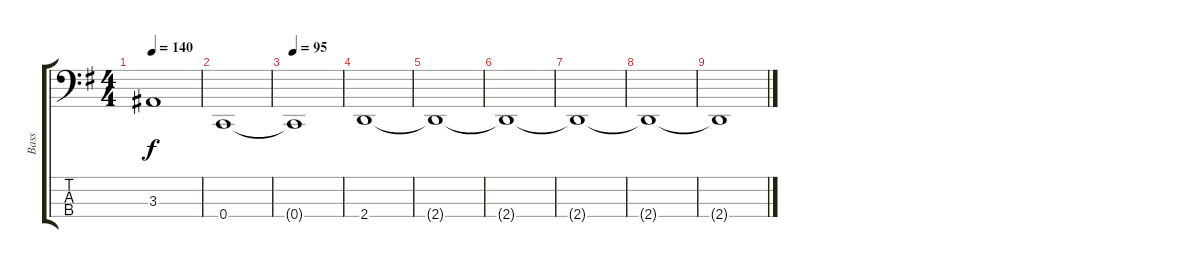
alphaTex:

\track ("Bass" "Bass") {instrument electricbassfinger}
\staff {score tabs}
\tuning (F2 C2 G1 C1) {hide}
\ts (4 4)
\tempo 140
\clef f4
\ks g
3.3{t}.1{dy f} |
0.4.1 |
\tempo 95
0.4{t}.1 |
2.4.1 |
2.4{t}.1 |
2.4{t}.1 |
2.4{t}.1 |
2.4{t}.1 |
2.4{t}.1
